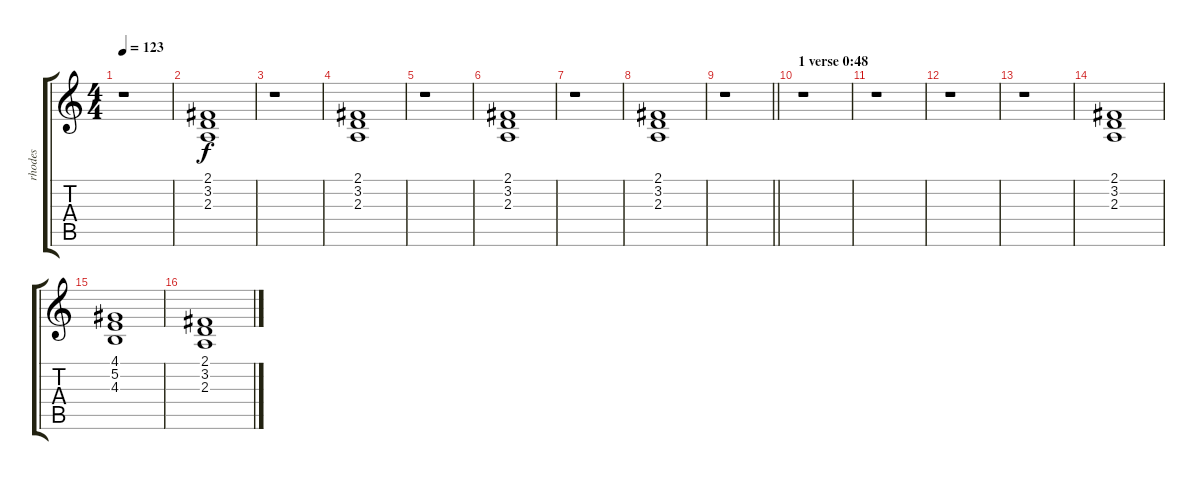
\track ("rhodes" "rhodes") {instrument electricpiano2}
\staff {score tabs}
\tuning (E4 B3 G3 D3 A2 E2) {hide}
\ts (4 4)
\tempo 123
\clef g2
\ks c
r.1{dy f} |
(2.1 3.2 2.3).1 |
r.1 |
(2.1 3.2 2.3).1 |
r.1 |
(2.1 3.2 2.3).1 |
r.1 |
(2.1 3.2 2.3).1 |
\barLineRight lightlight
r.1 |
\section ("" "1 verse 0:48")
r.1 |
r.1 |
r.1 |
r.1 |
(2.1 3.2 2.3).1 |
(4.1 5.2 4.3).1 |
(2.1 3.2 2.3).1
